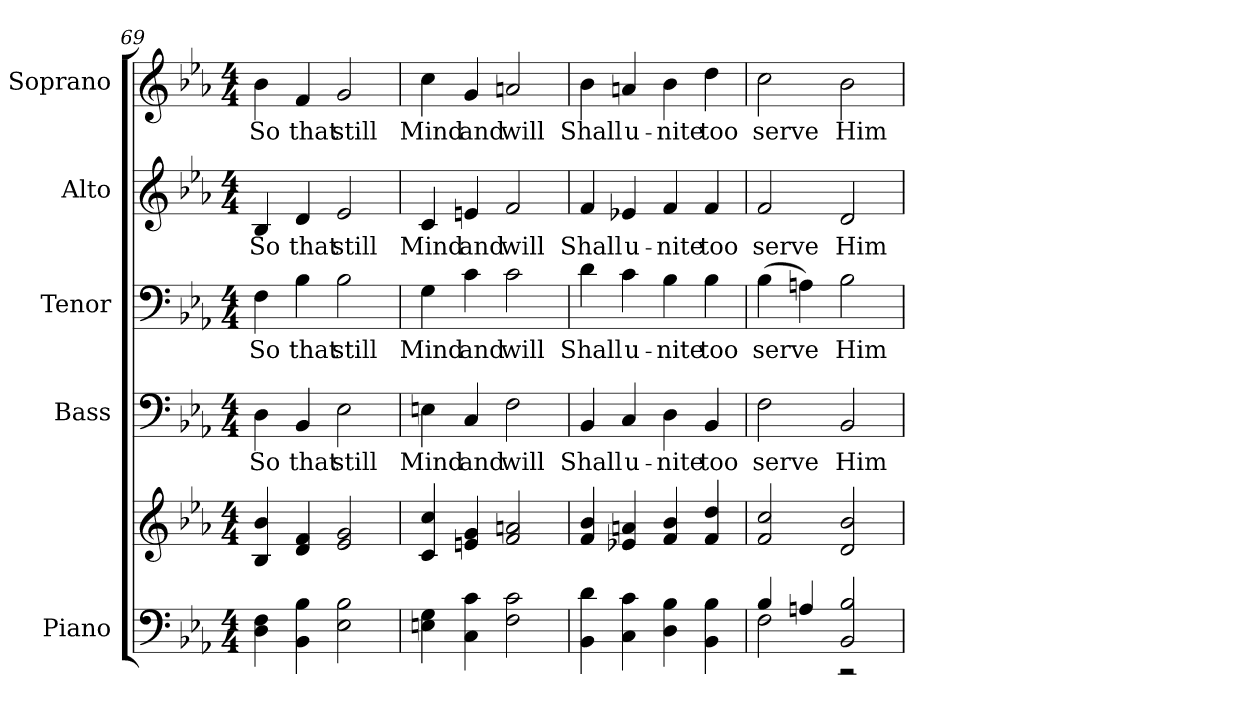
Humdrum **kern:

**kern	**kern	**kern	**text	**kern	**text	**kern	**text	**kern	**text
*part5	*part5	*part4	*part4	*part3	*part3	*part2	*part2	*part1	*part1
*staff6	*staff5	*staff4	*staff4	*staff3	*staff3	*staff2	*staff2	*staff1	*staff1
*I"Piano	*	*I"Bass	*	*I"Tenor	*	*I"Alto	*	*I"Soprano	*
*I'Pno.	*	*I'B.	*	*I'T.	*	*I'A.	*	*I'S.	*
!!LO:PB:g=z
*clefF4	*clefG2	*clefF4	*	*clefF4	*	*clefG2	*	*clefG2	*
*k[b-e-a-]	*k[b-e-a-]	*k[b-e-a-]	*	*k[b-e-a-]	*	*k[b-e-a-]	*	*k[b-e-a-]	*
*E-:	*E-:	*E-:	*	*E-:	*	*E-:	*	*E-:	*
*M4/4	*M4/4	*M4/4	*	*M4/4	*	*M4/4	*	*M4/4	*
=69	=69	=69	=69	=69	=69	=69	=69	=69	=69
!	!	!	!LO:LY:b:color=#000000	!	!	!	!	!	!
!	!	!	!	!	!LO:LY:b:color=#000000	!	!	!	!
!	!	!	!	!	!	!	!LO:LY:b:color=#000000	!	!
!	!	!	!	!	!	!	!	!	!LO:LY:b:color=#000000
4Di\ 4Fi	4B-i/ 4b-i	4Di\	So	4Fi\	So	4B-i/	So	4b-i\	So
!	!	!	!LO:LY:b:color=#000000	!	!	!	!	!	!
!	!	!	!	!	!LO:LY:b:color=#000000	!	!	!	!
!	!	!	!	!	!	!	!LO:LY:b:color=#000000	!	!
!	!	!	!	!	!	!	!	!	!LO:LY:b:color=#000000
4BB-i\ 4B-i	4di/ 4fi	4BB-i/	that	4B-i\	that	4di/	that	4fi/	that
!	!	!	!LO:LY:b:color=#000000	!	!	!	!	!	!
!	!	!	!	!	!LO:LY:b:color=#000000	!	!	!	!
!	!	!	!	!	!	!	!LO:LY:b:color=#000000	!	!
!	!	!	!	!	!	!	!	!	!LO:LY:b:color=#000000
2E-i\ 2B-i	2e-i/ 2gi	2E-i\	still	2B-i\	still	2e-i/	still	2gi/	still
=70	=70	=70	=70	=70	=70	=70	=70	=70	=70
!	!	!	!LO:LY:b:color=#000000	!	!	!	!	!	!
!	!	!	!	!	!LO:LY:b:color=#000000	!	!	!	!
!	!	!	!	!	!	!	!LO:LY:b:color=#000000	!	!
!	!	!	!	!	!	!	!	!	!LO:LY:b:color=#000000
4Eni\ 4Gi	4ci/ 4cci	4Eni\	Mind	4Gi\	Mind	4ci/	Mind	4cci\	Mind
!	!	!	!LO:LY:b:color=#000000	!	!	!	!	!	!
!	!	!	!	!	!LO:LY:b:color=#000000	!	!	!	!
!	!	!	!	!	!	!	!LO:LY:b:color=#000000	!	!
!	!	!	!	!	!	!	!	!	!LO:LY:b:color=#000000
4Ci\ 4ci	4eni/ 4gi	4Ci/	and	4ci\	and	4eni/	and	4gi/	and
!	!	!	!LO:LY:b:color=#000000	!	!	!	!	!	!
!	!	!	!	!	!LO:LY:b:color=#000000	!	!	!	!
!	!	!	!	!	!	!	!LO:LY:b:color=#000000	!	!
!	!	!	!	!	!	!	!	!	!LO:LY:b:color=#000000
2Fi\ 2ci	2fi/ 2ani	2Fi\	will	2ci\	will	2fi/	will	2ani/	will
!!LO:PB:g=z
=71	=71	=71	=71	=71	=71	=71	=71	=71	=71
!	!	!	!LO:LY:b:color=#000000	!	!	!	!	!	!
!	!	!	!	!	!LO:LY:b:color=#000000	!	!	!	!
!	!	!	!	!	!	!	!LO:LY:b:color=#000000	!	!
!	!	!	!	!	!	!	!	!	!LO:LY:b:color=#000000
4BB-i\ 4di	4fi/ 4b-i	4BB-i/	Shall	4di\	Shall	4fi/	Shall	4b-i\	Shall
!	!	!	!LO:LY:b:color=#000000	!	!	!	!	!	!
!	!	!	!	!	!LO:LY:b:color=#000000	!	!	!	!
!	!	!	!	!	!	!	!LO:LY:b:color=#000000	!	!
!	!	!	!	!	!	!	!	!	!LO:LY:b:color=#000000
4Ci\ 4ci	4e-Xi/ 4ani	4Ci/	u-	4ci\	u-	4e-Xi/	u-	4ani/	u-
!	!	!	!LO:LY:b:color=#000000	!	!	!	!	!	!
!	!	!	!	!	!LO:LY:b:color=#000000	!	!	!	!
!	!	!	!	!	!	!	!LO:LY:b:color=#000000	!	!
!	!	!	!	!	!	!	!	!	!LO:LY:b:color=#000000
4Di\ 4B-i	4fi/ 4b-i	4Di\	-nite	4B-i\	-nite	4fi/	-nite	4b-i\	-nite
!	!	!	!LO:LY:b:color=#000000	!	!	!	!	!	!
!	!	!	!	!	!LO:LY:b:color=#000000	!	!	!	!
!	!	!	!	!	!	!	!LO:LY:b:color=#000000	!	!
!	!	!	!	!	!	!	!	!	!LO:LY:b:color=#000000
4BB-i\ 4B-i	4fi/ 4ddi	4BB-i/	too	4B-i\	too	4fi/	too	4ddi\	too
=72	=72	=72	=72	=72	=72	=72	=72	=72	=72
*^	*	*	*	*	*	*	*	*	*
!	!	!	!	!LO:LY:b:color=#000000	!	!	!	!	!	!
!	!	!	!	!	!	!LO:LY:b:color=#000000	!	!	!	!
!	!	!	!	!	!	!	!	!LO:LY:b:color=#000000	!	!
!	!	!	!	!	!	!	!	!	!	!LO:LY:b:color=#000000
4B-i/	2Fi\	2fi/ 2cci	2Fi\	serve	(4B-i\	serve	2fi/	serve	2cci\	serve
4Ani/	.	.	.	.	4Ani\)	.	.	.	.	.
!	!	!	!	!LO:LY:b:color=#000000	!	!	!	!	!	!
!	!	!	!	!	!	!LO:LY:b:color=#000000	!	!	!	!
!	!	!	!	!	!	!	!	!LO:LY:b:color=#000000	!	!
!	!	!	!	!	!	!	!	!	!	!LO:LY:b:color=#000000
2BB-i/ 2B-i	2r	2di/ 2b-i	2BB-i/	Him	2B-i\	Him	2di/	Him	2b-i\	Him
*v	*v	*	*	*	*	*	*	*	*	*
=	=	=	=	=	=	=	=	=	=
*-	*-	*-	*-	*-	*-	*-	*-	*-	*-
